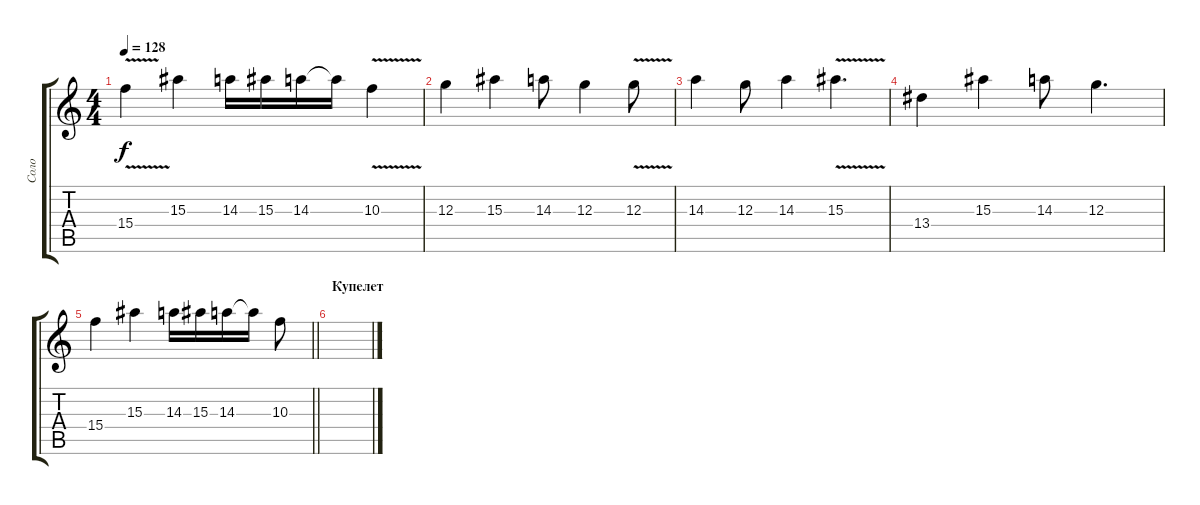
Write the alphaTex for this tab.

\track ("Cоло" "Cоло") {instrument overdrivenguitar}
\staff {score tabs}
\tuning (E4 B3 G3 D3 A2 E2) {hide}
\ts (4 4)
\tempo 128
\clef g2
\ks c
15.4{v}.4{dy f} 15.3.4 14.3.16 15.3.16 14.3.16 14.3{t}.16 10.3{v}.4 |
12.3.4 15.3.4 14.3.8 12.3.4 12.3{v}.8 |
14.3.4 12.3.8 14.3.4 15.3{v}.4{d} |
13.4.4 15.3.4 14.3.8 12.3.4{d} |
\barLineRight lightlight
15.4.4 15.3.4 14.3.16 15.3.16 14.3.16 14.3{t}.16 10.3.8 |
\section ("" "Купелет")
